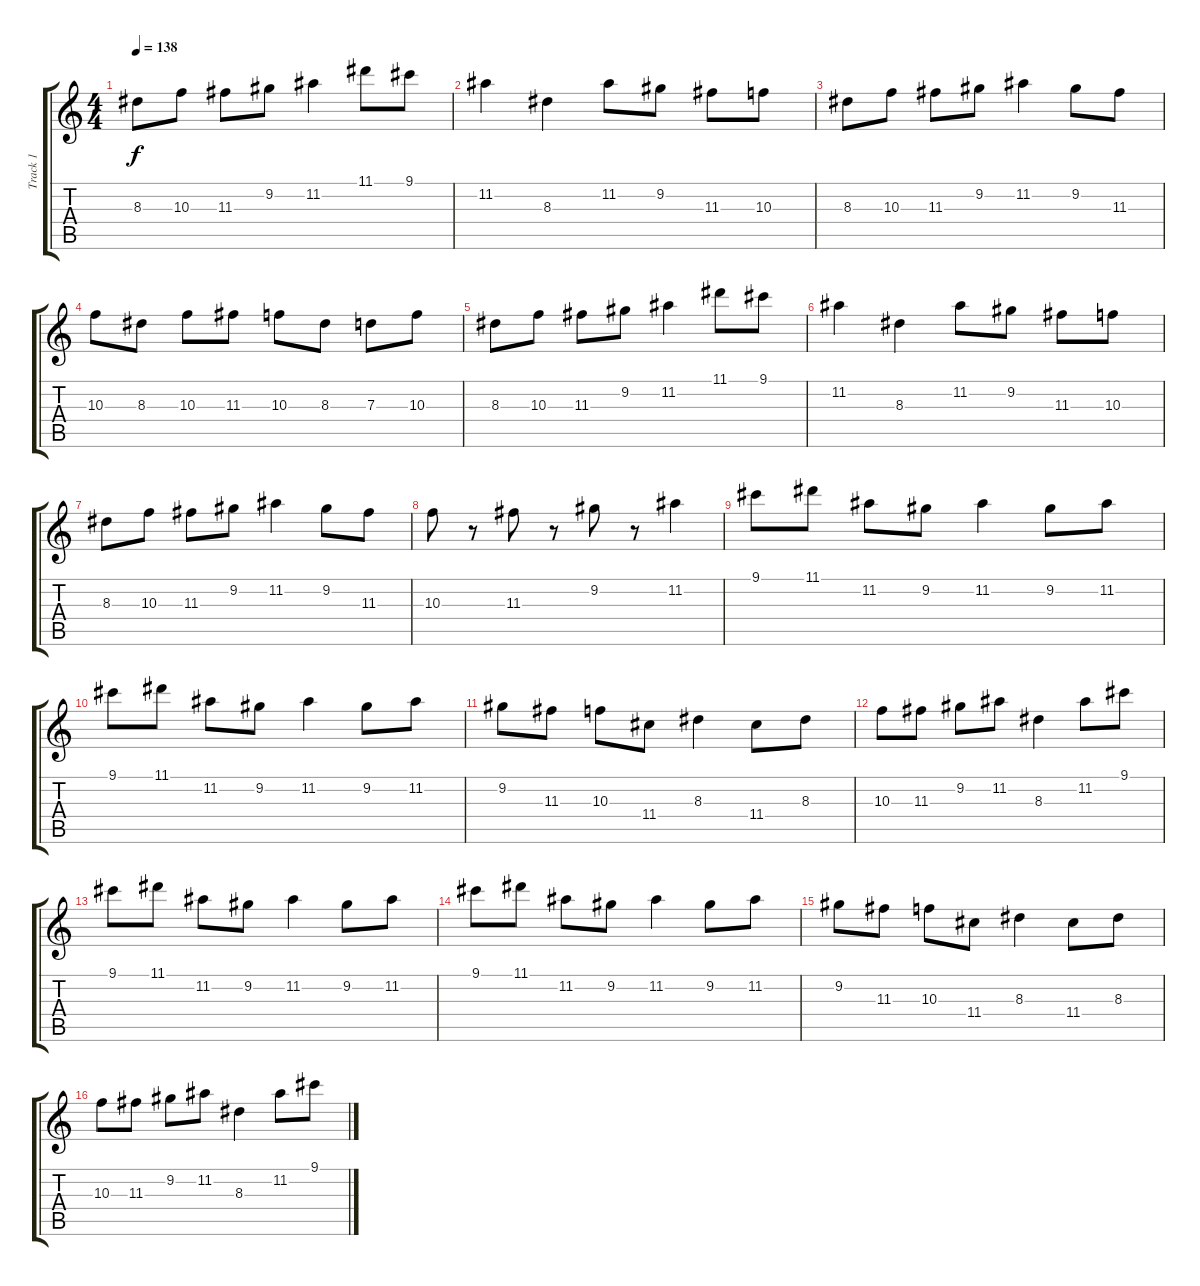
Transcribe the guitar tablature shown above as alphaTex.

\track ("Track 1" "Track 1") {instrument overdrivenguitar}
\staff {score tabs}
\tuning (E4 B3 G3 D3 A2 E2) {hide}
\ts (4 4)
\tempo 138
\clef g2
\ks c
8.3.8{dy f} 10.3.8 11.3.8 9.2.8 11.2.4 11.1.8 9.1.8 |
11.2.4 8.3.4 11.2.8 9.2.8 11.3.8 10.3.8 |
8.3.8 10.3.8 11.3.8 9.2.8 11.2.4 9.2.8 11.3.8 |
10.3.8 8.3.8 10.3.8 11.3.8 10.3.8 8.3.8 7.3.8 10.3.8 |
8.3.8 10.3.8 11.3.8 9.2.8 11.2.4 11.1.8 9.1.8 |
11.2.4 8.3.4 11.2.8 9.2.8 11.3.8 10.3.8 |
8.3.8 10.3.8 11.3.8 9.2.8 11.2.4 9.2.8 11.3.8 |
10.3.8 r.8 11.3.8 r.8 9.2.8 r.8 11.2.4 |
9.1.8 11.1.8 11.2.8 9.2.8 11.2.4 9.2.8 11.2.8 |
9.1.8 11.1.8 11.2.8 9.2.8 11.2.4 9.2.8 11.2.8 |
9.2.8 11.3.8 10.3.8 11.4.8 8.3.4 11.4.8 8.3.8 |
10.3.8 11.3.8 9.2.8 11.2.8 8.3.4 11.2.8 9.1.8 |
9.1.8 11.1.8 11.2.8 9.2.8 11.2.4 9.2.8 11.2.8 |
9.1.8 11.1.8 11.2.8 9.2.8 11.2.4 9.2.8 11.2.8 |
9.2.8 11.3.8 10.3.8 11.4.8 8.3.4 11.4.8 8.3.8 |
10.3.8 11.3.8 9.2.8 11.2.8 8.3.4 11.2.8 9.1.8
